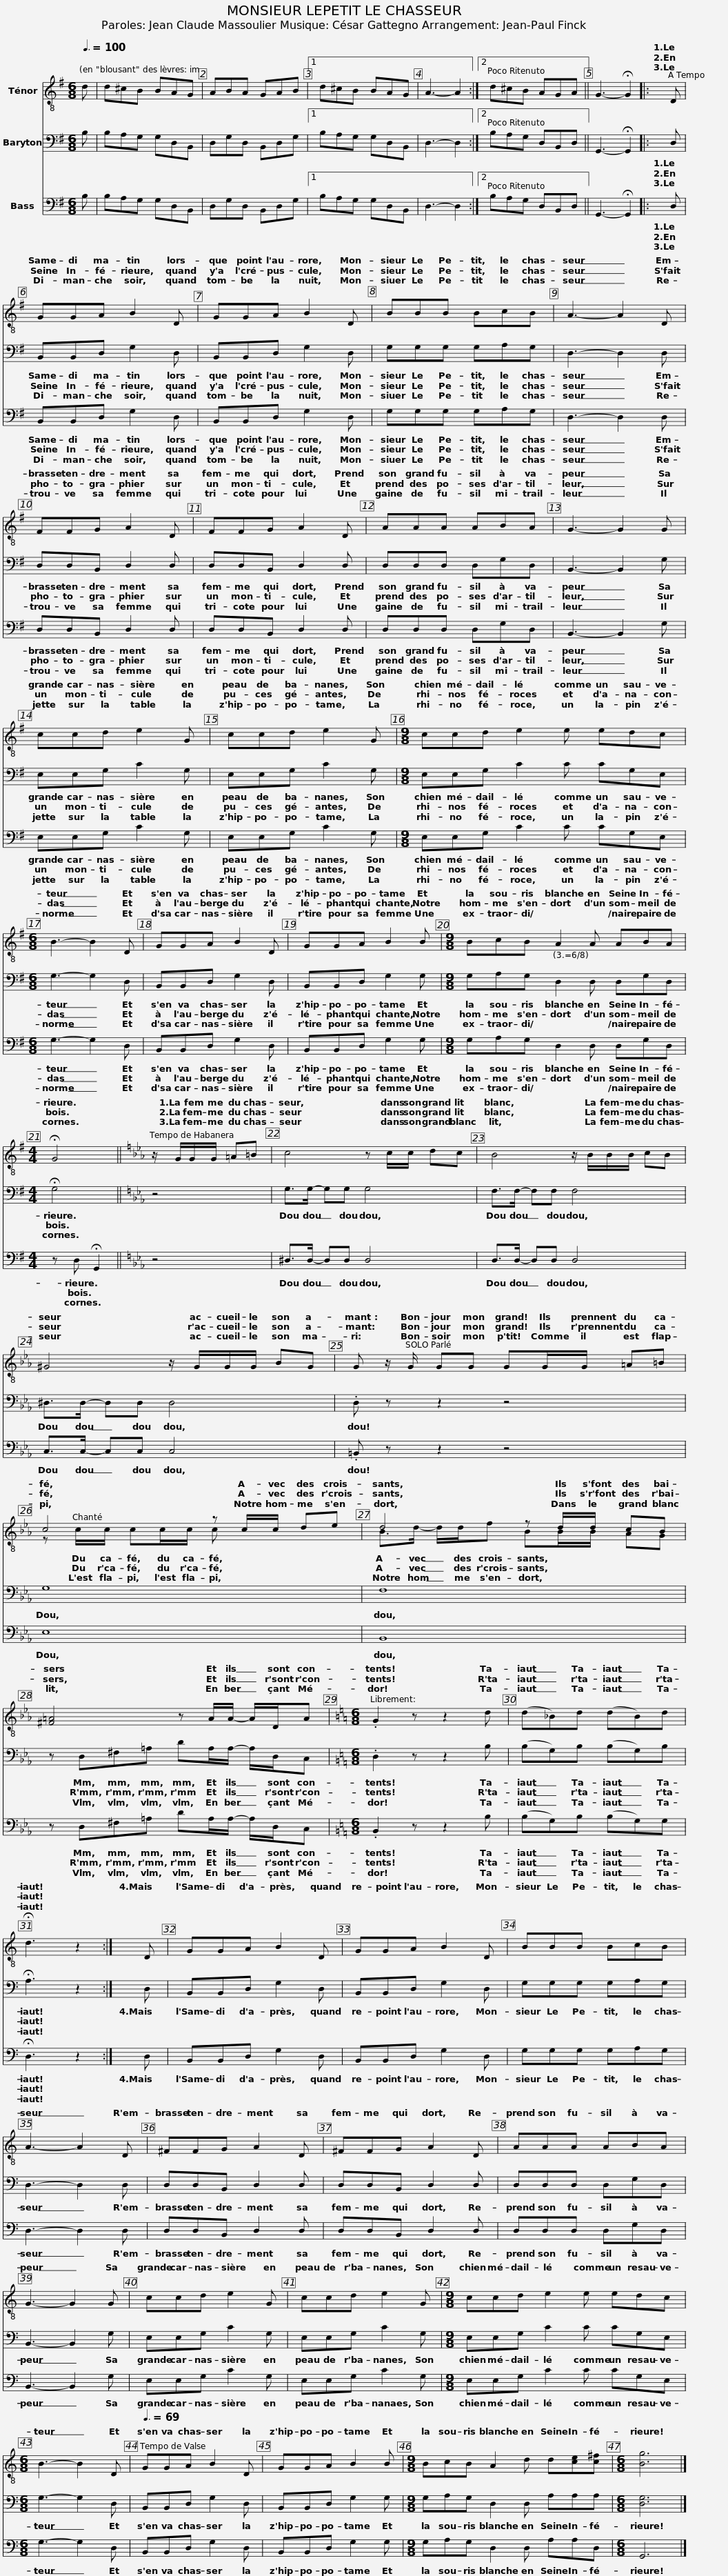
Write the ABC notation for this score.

X:1
%%score ( 1 2 ) 3 4
L:1/8
Q:3/8=100
M:6/8
I:linebreak $
K:G
V:1 treble-8
V:2 treble-8
V:3 bass
V:4 bass
V:1
 d | d^cB BAG | ABA GAB |1 d^cB BAG | A3- A2 :|2 %5
 d^cB AGA || G3- !fermata!G2 |: D | GGA B2 D |$ GGA B2 D | %10
 BBB BcB | A3- A2 D | FFG A2 D | FFG A2 D |$ AAA ABA | %15
 G3- G2 G | ccd e2 G | ccd e2 G |$[M:9/8] ccd e2 e edc |[M:6/8] B3- B2 D | %20
 GGA B2 D | GGA B2 B |$[M:9/8] BcB A2 A ABA |[M:4/4] !fermata!G4 ||[K:Eb] z/ G/G/G/ =A=B | %25
 c4 z c/c/ dc |$ B4 z/ B/B/B/ cB | ^G4 z/ G/G/G/ BG |$ G z/ G/ GG GG/G/ =A=B | c4 z c/c/ de |$ %30
 d4 z d/d/ cB | [^F=A]4 z A/A/- A/D/A |[K:C][M:6/8] .G2 z z2 d |$ (d_B)d (dB)d | !fermata!d3 z2 :| %35
 D | GGA B2 D | GGA B2 D | BBB BcB | A3- A2 D |$ %40
 ^FFG A2 D | ^FFG A2 D | AAA ABA | G3- G2 G | ccd e2 G | %45
 ccd e2 G |$[M:9/8] ccd e2 e edc |[M:6/8] B3- B2 D |[Q:3/8=69] GGA B2 D | GGA B2 B |$ %50
[M:9/8] BcB A2 d d[ce][c^f] |[M:6/8] [Bg]6 |] %52
V:2
 x | x6 | x6 |1 x6 | x5 :|2 %5
 x6 || x5 |: x | x6 |$ x6 | %10
 x6 | x6 | x6 | x6 |$ x6 | %15
 x6 | x6 | x6 |$[M:9/8] x9 |[M:6/8] x6 | %20
 x6 | x6 |$[M:9/8] x9 |[M:4/4] x4 ||[K:Eb] x4 | %25
 x8 |$ x8 | x8 |$ x8 | z c/c/ cc/c/ c x3 |$ %30
 B>d- d/d/f BB/B/ AG | x8 |[K:C][M:6/8] x6 |$ x6 | x5 :| %35
 x | x6 | x6 | x6 | x6 |$ %40
 x6 | x6 | x6 | x6 | x6 | %45
 x6 |$[M:9/8] x9 |[M:6/8] x6 | x6 | x6 |$ %50
[M:9/8] x9 |[M:6/8] x6 |] %52
V:3
 B, | B,A,G, G,D,B,, | D,G,D, B,,D,G, |1 B,A,G, G,D,B,, | D,3- D,2 :|2 %5
 B,A,G, D,B,,D, || G,,3- !fermata!G,,2 |: D, | B,,B,,D, G,2 D, |$ B,,B,,D, G,2 D, | %10
 G,G,G, G,A,G, | D,3- D,2 D, | D,D,B,, D,2 D, | D,D,B,, D,2 D, |$ D,D,D, D,G,D, | %15
 B,,3- B,,2 G, | E,E,G, C2 G, | E,E,G, C2 G, |$[M:9/8] E,E,G, C2 C CG,E, |[M:6/8] G,3- G,2 D, | %20
 B,,B,,D, G,2 D, | B,,B,,D, G,2 G, |$[M:9/8] G,A,G, D,2 D, D,G,D, |[M:4/4] !fermata!G,4 ||[K:Eb] z4 | %25
 G,>G,- G,G, G,4 |$ F,>F,- F,F, F,4 | ^D,>D,- D,D, D,4 |$ .D, z z2 z4 | G,8 |$ %30
 F,8 | z D,^F,=A, DA,/A,/- A,/D,/C, |[K:C][M:6/8] .D,2 z z2 B, |$ (B,G,)B, (B,G,)B, | !fermata!A,3 z2 :| %35
 D, | B,,B,,D, G,2 D, | B,,B,,D, G,2 D, | G,G,G, G,A,G, | D,3- D,2 D, |$ %40
 D,D,B,, D,2 D, | D,D,B,, D,2 D, | D,D,D, D,G,D, | B,,3- B,,2 G, | E,E,G, C2 G, | %45
 E,E,G, C2 G, |$[M:9/8] E,E,G, C2 C CG,E, |[M:6/8] G,3- G,2 D, | B,,B,,D, G,2 D, | B,,B,,D, G,2 G, |$ %50
[M:9/8] G,A,G, D,2 D, A,A,A, |[M:6/8] [D,G,]6 |] %52
V:4
 B, | B,A,G, G,D,B,, | D,G,D, B,,D,G, |1 B,A,G, G,D,B,, | D,3- D,2 :|2 %5
 B,A,G, D,B,,D, || G,,3- !fermata!G,,2 |: D, | B,,B,,D, G,2 D, |$ B,,B,,D, G,2 D, | %10
 G,G,G, G,A,G, | D,3- D,2 D, | D,D,B,, D,2 D, | D,D,B,, D,2 D, |$ D,D,D, D,G,D, | %15
 B,,3- B,,2 G, | E,E,G, C2 G, | E,E,G, C2 G, |$[M:9/8] E,E,G, C2 C CG,E, |[M:6/8] G,3- G,2 D, | %20
 B,,B,,D, G,2 D, | B,,B,,D, G,2 G, |$[M:9/8] G,A,G, D,2 D, D,G,D, |[M:4/4] z D, !fermata!G,,2 ||[K:Eb] z4 | %25
 ^D,>D,- D,D, D,4 |$ D,>D,- D,D, D,4 | C,>C,- C,C, C,4 |$ .=B,, z z2 z4 | E,8 |$ %30
 B,,8 | z D,^F,=A, DA,/A,/- A,/D,/C, |[K:C][M:6/8] .B,,2 z z2 B, |$ (B,G,)B, (B,G,)G, | !fermata!D,3 z2 :| %35
 D, | B,,B,,D, G,2 D, | B,,B,,D, G,2 D, | G,G,G, G,A,G, | D,3- D,2 D, |$ %40
 D,D,B,, D,2 D, | D,D,B,, D,2 D, | D,D,D, D,G,D, | B,,3- B,,2 G, | E,E,G, C2 G, | %45
 E,E,G, C2 G, |$[M:9/8] E,E,G, C2 C CG,E, |[M:6/8] G,3- G,2 D, | B,,B,,D, G,2 D, | B,,B,,D, G,2 G, |$ %50
[M:9/8] G,A,G, D,2 D, A,A,D, |[M:6/8] G,,6 |] %52
